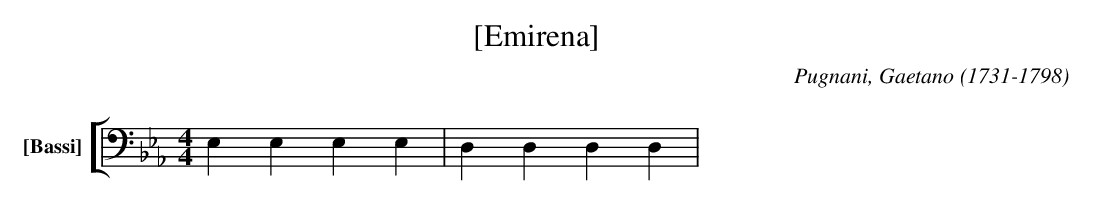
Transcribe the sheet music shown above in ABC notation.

X:1
T:[Emirena]
C:Pugnani, Gaetano (1731-1798)
M:4/4
L:1/4
K:Eb
V: 14 clef=bass name="[Bassi]" sname="B."
%%staves [ 14 ]
E,E,E,E,|D,D,D,D,|
